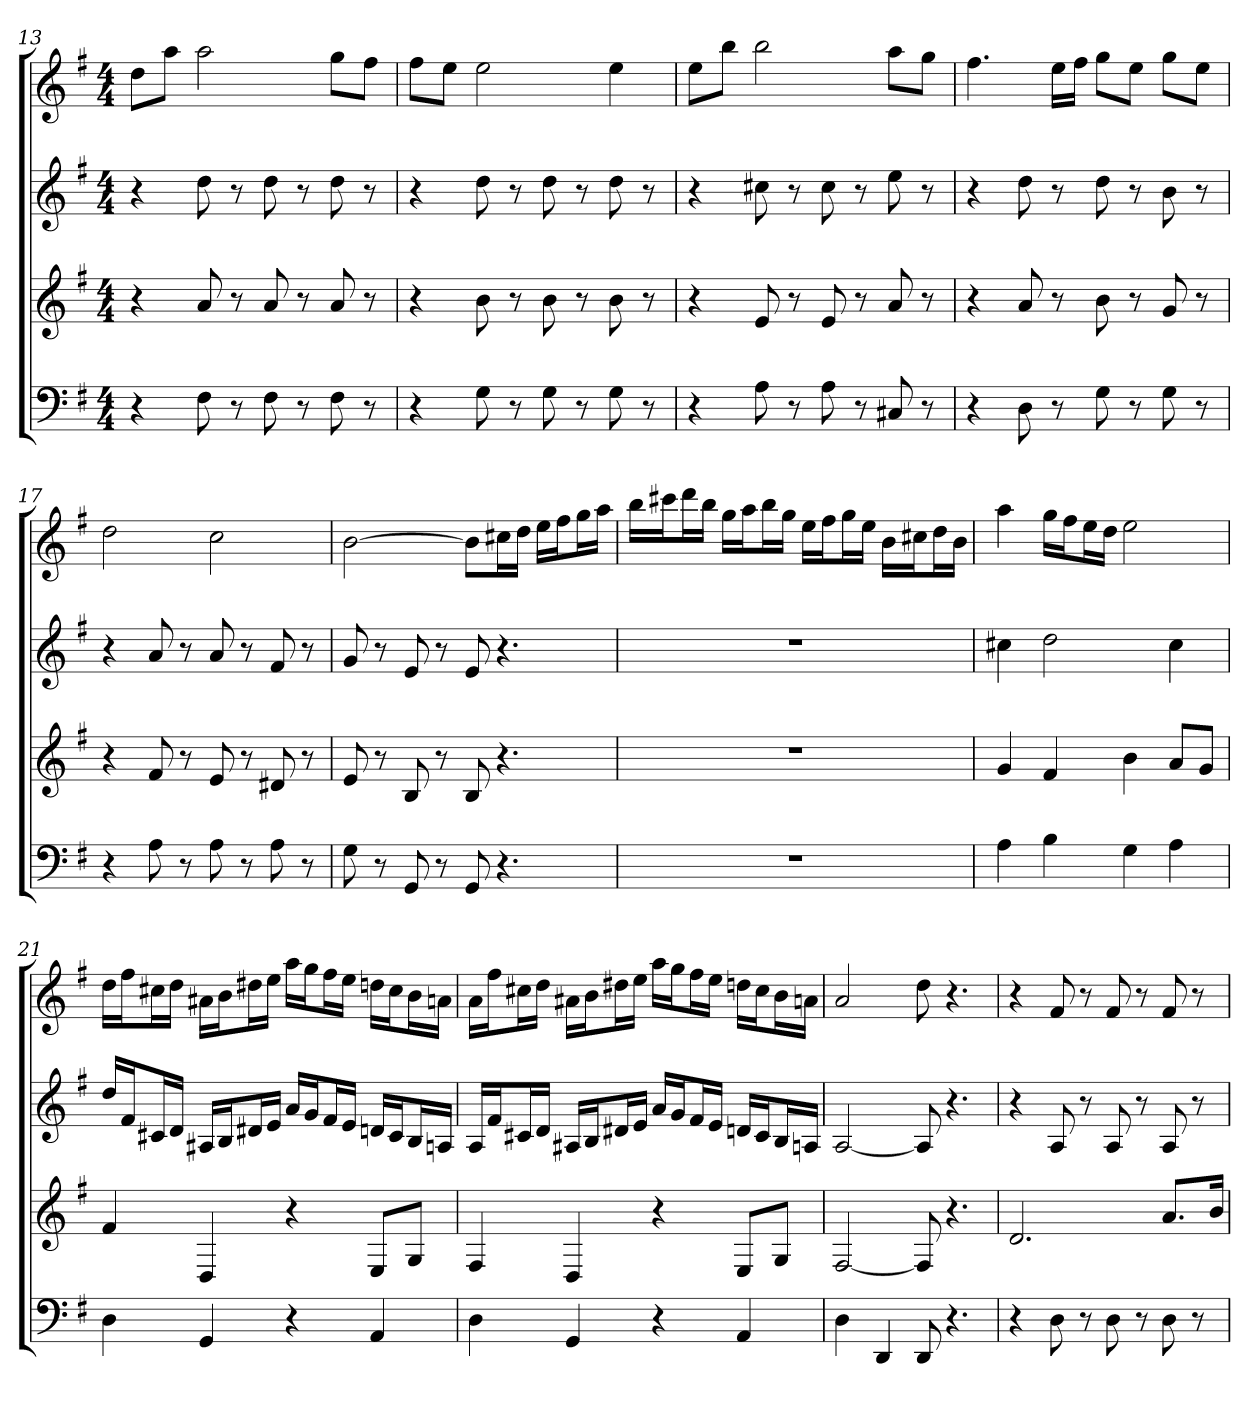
**kern	**kern	**kern	**kern
*part4	*part3	*part2	*part1
*staff4	*staff3	*staff2	*staff1
*k[f#]	*k[f#]	*k[f#]	*k[f#]
*G:	*G:	*G:	*G:
*M4/4	*M4/4	*M4/4	*M4/4
=13	=13	=13	=13
4r	4r	4r	8ddL
.	.	.	8aaJ
8F#	8a	8dd	2aa
8r	8r	8r	.
8F#	8a	8dd	.
8r	8r	8r	.
8F#	8a	8dd	8ggL
8r	8r	8r	8ff#J
=14	=14	=14	=14
4r	4r	4r	8ff#L
.	.	.	8eeJ
8G	8b	8dd	2ee
8r	8r	8r	.
8G	8b	8dd	.
8r	8r	8r	.
8G	8b	8dd	4ee
8r	8r	8r	.
=15	=15	=15	=15
4r	4r	4r	8eeL
.	.	.	8bbJ
8A	8e	8cc#X	2bb
8r	8r	8r	.
8A	8e	8cc#	.
8r	8r	8r	.
8C#X	8a	8ee	8aaL
8r	8r	8r	8ggJ
=16	=16	=16	=16
4r	4r	4r	4.ff#
8D	8a	8dd	.
8r	8r	8r	16eeLL
.	.	.	16ff#JJ
8G	8b	8dd	8ggL
8r	8r	8r	8eeJ
8G	8g	8b	8ggL
8r	8r	8r	8eeJ
=17	=17	=17	=17
4r	4r	4r	2dd
8A	8f#	8a	.
8r	8r	8r	.
8A	8e	8a	2cc
8r	8r	8r	.
8A	8d#X	8f#	.
8r	8r	8r	.
=18	=18	=18	=18
8G	8e	8g	[2b
8r	8r	8r	.
8GG	8B	8e	.
8r	8r	8r	.
8GG	8B	8e	8bL]
4.r	4.r	4.r	16cc#XL
.	.	.	16ddJJ
.	.	.	16eeLL
.	.	.	16ff#J
.	.	.	16ggL
.	.	.	16aaJJ
=19	=19	=19	=19
1r	1r	1r	16bbLL
.	.	.	16ccc#XJ
.	.	.	16dddL
.	.	.	16bbJJ
.	.	.	16ggLL
.	.	.	16aaJ
.	.	.	16bbL
.	.	.	16ggJJ
.	.	.	16eeLL
.	.	.	16ff#J
.	.	.	16ggL
.	.	.	16eeJJ
.	.	.	16bLL
.	.	.	16cc#XJ
.	.	.	16ddL
.	.	.	16bJJ
=20	=20	=20	=20
4A	4g	4cc#X	4aa
4B	4f#	2dd	16ggLL
.	.	.	16ff#J
.	.	.	16eeL
.	.	.	16ddJJ
4G	4b	.	2ee
4A	8aL	4cc#	.
.	8gJ	.	.
=21	=21	=21	=21
4D	4f#	16ddLL	16ddLL
.	.	16f#J	16ff#J
.	.	16c#XL	16cc#XL
.	.	16dJJ	16ddJJ
4GG	4D	16A#XLL	16a#XLL
.	.	16BJ	16bJ
.	.	16d#XL	16dd#XL
.	.	16eJJ	16eeJJ
4r	4r	16aLL	16aaLL
.	.	16gJ	16ggJ
.	.	16f#L	16ff#L
.	.	16eJJ	16eeJJ
4AA	8EL	16dnLL	16ddnLL
.	.	16c#J	16cc#J
.	8GJ	16BL	16bL
.	.	16AnJJ	16anJJ
=22	=22	=22	=22
4D	4F#	16ALL	16aLL
.	.	16f#J	16ff#J
.	.	16c#XL	16cc#XL
.	.	16dJJ	16ddJJ
4GG	4D	16A#XLL	16a#XLL
.	.	16BJ	16bJ
.	.	16d#XL	16dd#XL
.	.	16eJJ	16eeJJ
4r	4r	16aLL	16aaLL
.	.	16gJ	16ggJ
.	.	16f#L	16ff#L
.	.	16eJJ	16eeJJ
4AA	8EL	16dnLL	16ddnLL
.	.	16c#J	16cc#J
.	8GJ	16BL	16bL
.	.	16AnJJ	16anJJ
=23	=23	=23	=23
4D	[2F#	[2A	2a
4DD	.	.	.
8DD	8F#]	8A]	8dd
4.r	4.r	4.r	4.r
=24	=24	=24	=24
4r	2.d	4r	4r
8D	.	8A	8f#
8r	.	8r	8r
8D	.	8A	8f#
8r	.	8r	8r
8D	8.aL	8A	8f#
8r	.	8r	8r
.	16bJk	.	.
=	=	=	=
*-	*-	*-	*-
